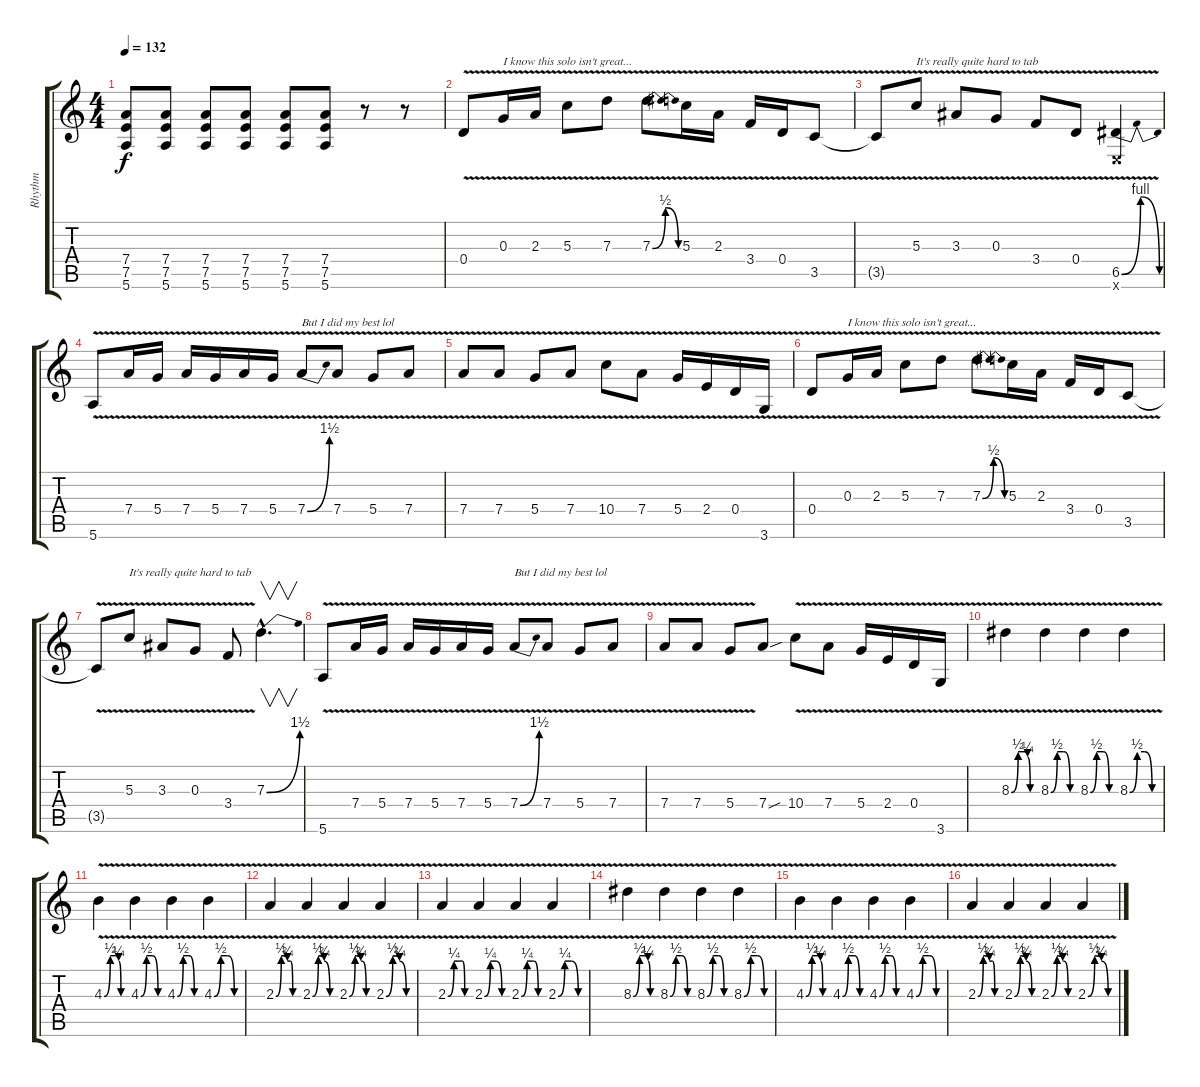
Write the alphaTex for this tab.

\track ("Rhythm" "Rhythm") {instrument distortionguitar}
\staff {score tabs}
\tuning (E4 B3 G3 D3 A2 E2) {hide}
\ts (4 4)
\tempo 132
\clef g2
\ks c
(7.4 7.5 5.6).8{dy f} (7.4 7.5 5.6).8 (7.4 7.5 5.6).8 (7.4 7.5 5.6).8 (7.4 7.5 5.6).8 (7.4 7.5 5.6).8 r.8 r.8 |
0.4{v}.8 0.3{v}.16{txt "I know this solo isn't great..."} 2.3{v}.16 5.3{v}.8 7.3{v}.8 7.3{be (bendrelease 0 0 30 2 30 2 60 0) v}.8 5.3{v}.16 2.3{v}.16 3.4{v}.16 0.4{v}.16 3.5{v}.8 |
3.5{t}.8 5.3{v}.8{txt "It's really quite hard to tab"} 3.3{v}.8 0.3{v}.8 3.4{v}.8 0.4{v}.8 (6.5{be (bendrelease 0 0 30 4 30 4 60 0) v} 0.6{x}).4 |
5.6{v}.8 7.4{v}.16 5.4{v}.16 7.4{v}.16 5.4{v}.16 7.4{v}.16 5.4{v}.16 7.4{be (bend 0 0 60 6) v}.8{txt "But I did my best lol"} 7.4{v}.8 5.4{v}.8 7.4{v}.8 |
7.4{v}.8 7.4{v}.8 5.4{v}.8 7.4{v}.8 10.4{v}.8 7.4{v}.8 5.4{v}.16 2.4{v}.16 0.4{v}.16 3.6{v}.16 |
0.4{v}.8 0.3{v}.16{txt "I know this solo isn't great..."} 2.3{v}.16 5.3{v}.8 7.3{v}.8 7.3{be (bendrelease 0 0 30 2 30 2 60 0) v}.8 5.3{v}.16 2.3{v}.16 3.4{v}.16 0.4{v}.16 3.5{v}.8 |
3.5{t}.8 5.3{v}.8{txt "It's really quite hard to tab"} 3.3{v}.8 0.3{v}.8 3.4{v}.8 7.3{be (bend 0 0 60 6) hac}.4{v d} |
5.6{v}.8 7.4{v}.16 5.4{v}.16 7.4{v}.16 5.4{v}.16 7.4{v}.16 5.4{v}.16 7.4{be (bend 0 0 60 6) v}.8{txt "But I did my best lol"} 7.4{v}.8 5.4{v}.8 7.4{v}.8 |
7.4{v}.8 7.4{v}.8 5.4{v}.8 7.4{sou}.8 10.4{v}.8 7.4{v}.8 5.4{v}.16 2.4{v}.16 0.4{v}.16 3.6{v}.16 |
8.3{be (custom 0 0 16 2 30 2 38 1 44 0 60 0) v}.4 8.3{be (custom 0 0 15 2 30 2 45 0 60 0) v}.4 8.3{be (custom 0 0 15 2 30 2 44 0 60 0) v}.4 8.3{be (custom 0 0 15 2 30 2 45 0 60 0) v}.4 |
4.3{be (custom 0 0 16 2 30 2 38 1 44 0 60 0) v}.4 4.3{be (custom 0 0 15 2 30 2 45 0 60 0) v}.4 4.3{be (custom 0 0 15 2 30 2 44 0 60 0) v}.4 4.3{be (custom 0 0 15 2 30 2 45 0 60 0) v}.4 |
2.3{be (custom 0 0 14 2 16 2 30 1 38 1 44 0 60 0) v}.4 2.3{be (custom 0 0 15 2 30 1 45 0 60 0) v}.4 2.3{be (custom 0 0 15 2 30 1 33 1 44 0 60 0) v}.4 2.3{be (custom 0 0 15 2 30 1 45 0 60 0) v}.4 |
2.3{be (custom 0 0 16 1 30 1 38 1 44 0 60 0) v}.4 2.3{be (custom 0 0 15 1 30 1 45 0 60 0) v}.4 2.3{be (custom 0 0 15 1 30 1 33 1 44 0 60 0) v}.4 2.3{be (custom 0 0 15 1 30 1 45 0 60 0) v}.4 |
8.3{be (custom 0 0 16 2 30 2 38 1 44 0 60 0) v}.4 8.3{be (custom 0 0 15 2 30 2 45 0 60 0) v}.4 8.3{be (custom 0 0 15 2 30 2 44 0 60 0) v}.4 8.3{be (custom 0 0 15 2 30 2 45 0 60 0) v}.4 |
4.3{be (custom 0 0 16 2 30 2 38 1 44 0 60 0) v}.4 4.3{be (custom 0 0 15 2 30 2 45 0 60 0) v}.4 4.3{be (custom 0 0 15 2 30 2 44 0 60 0) v}.4 4.3{be (custom 0 0 15 2 30 2 45 0 60 0) v}.4 |
2.3{be (custom 0 0 14 2 16 2 30 1 38 1 44 0 60 0) v}.4 2.3{be (custom 0 0 15 2 30 1 45 0 60 0) v}.4 2.3{be (custom 0 0 15 2 30 1 33 1 44 0 60 0) v}.4 2.3{be (custom 0 0 15 2 30 1 45 0 60 0) v}.4
